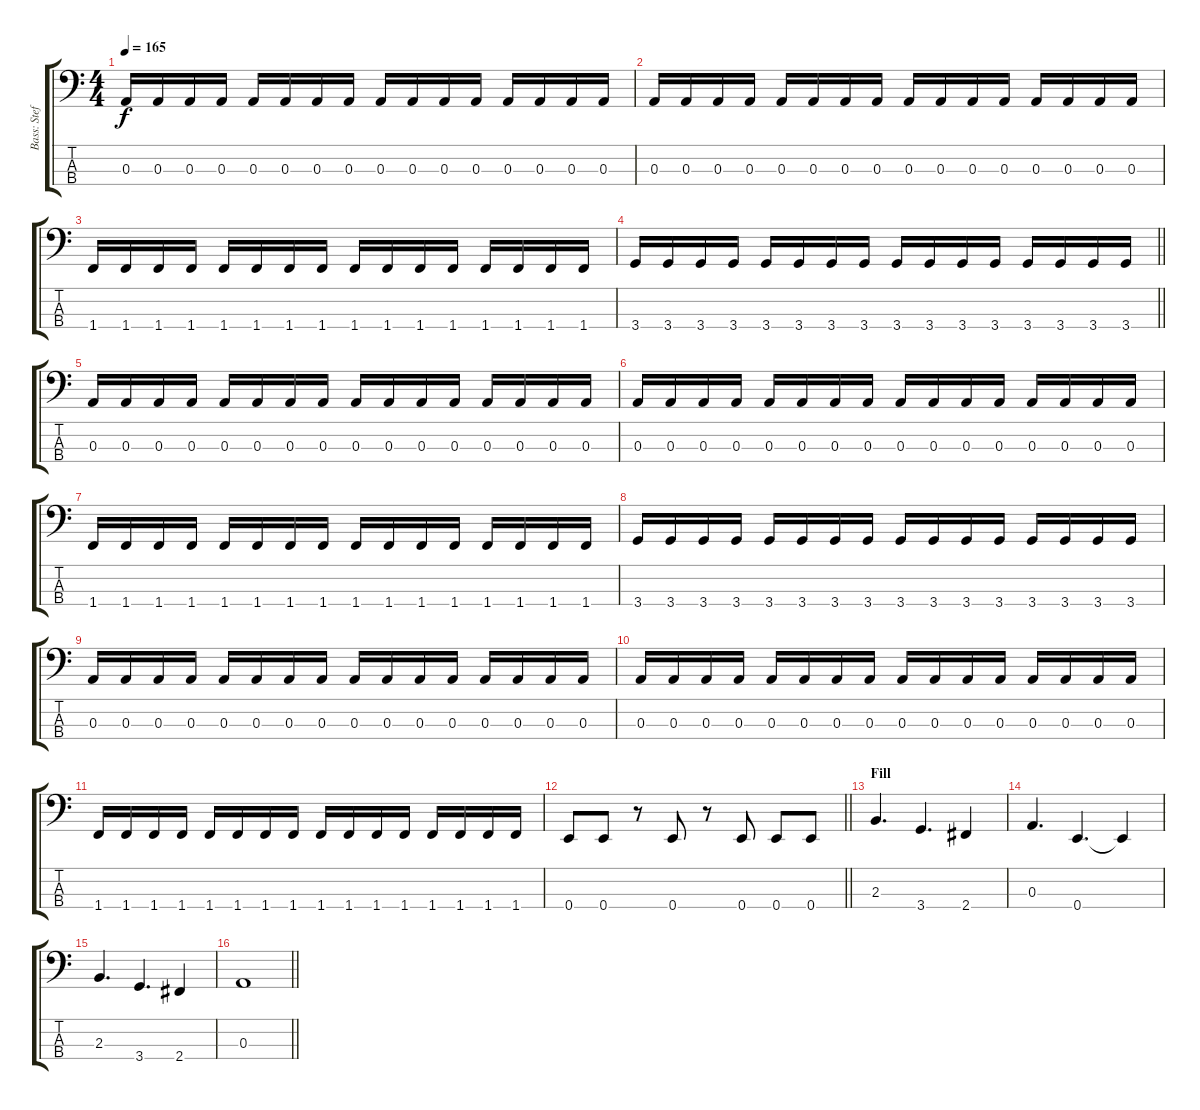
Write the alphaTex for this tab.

\track ("Bass: Stefan Gimpl" "Bass: Stef") {instrument electricbassfinger}
\staff {score tabs}
\tuning (G2 D2 A1 E1) {hide}
\ts (4 4)
\tempo 165
\clef f4
\ks aminor
0.3.16{dy f} 0.3.16 0.3.16 0.3.16 0.3.16 0.3.16 0.3.16 0.3.16 0.3.16 0.3.16 0.3.16 0.3.16 0.3.16 0.3.16 0.3.16 0.3.16 |
0.3.16 0.3.16 0.3.16 0.3.16 0.3.16 0.3.16 0.3.16 0.3.16 0.3.16 0.3.16 0.3.16 0.3.16 0.3.16 0.3.16 0.3.16 0.3.16 |
1.4.16 1.4.16 1.4.16 1.4.16 1.4.16 1.4.16 1.4.16 1.4.16 1.4.16 1.4.16 1.4.16 1.4.16 1.4.16 1.4.16 1.4.16 1.4.16 |
\barLineRight lightlight
3.4.16 3.4.16 3.4.16 3.4.16 3.4.16 3.4.16 3.4.16 3.4.16 3.4.16 3.4.16 3.4.16 3.4.16 3.4.16 3.4.16 3.4.16 3.4.16 |
0.3.16 0.3.16 0.3.16 0.3.16 0.3.16 0.3.16 0.3.16 0.3.16 0.3.16 0.3.16 0.3.16 0.3.16 0.3.16 0.3.16 0.3.16 0.3.16 |
0.3.16 0.3.16 0.3.16 0.3.16 0.3.16 0.3.16 0.3.16 0.3.16 0.3.16 0.3.16 0.3.16 0.3.16 0.3.16 0.3.16 0.3.16 0.3.16 |
1.4.16 1.4.16 1.4.16 1.4.16 1.4.16 1.4.16 1.4.16 1.4.16 1.4.16 1.4.16 1.4.16 1.4.16 1.4.16 1.4.16 1.4.16 1.4.16 |
3.4.16 3.4.16 3.4.16 3.4.16 3.4.16 3.4.16 3.4.16 3.4.16 3.4.16 3.4.16 3.4.16 3.4.16 3.4.16 3.4.16 3.4.16 3.4.16 |
0.3.16 0.3.16 0.3.16 0.3.16 0.3.16 0.3.16 0.3.16 0.3.16 0.3.16 0.3.16 0.3.16 0.3.16 0.3.16 0.3.16 0.3.16 0.3.16 |
0.3.16 0.3.16 0.3.16 0.3.16 0.3.16 0.3.16 0.3.16 0.3.16 0.3.16 0.3.16 0.3.16 0.3.16 0.3.16 0.3.16 0.3.16 0.3.16 |
1.4.16 1.4.16 1.4.16 1.4.16 1.4.16 1.4.16 1.4.16 1.4.16 1.4.16 1.4.16 1.4.16 1.4.16 1.4.16 1.4.16 1.4.16 1.4.16 |
\barLineRight lightlight
0.4.8 0.4.8 r.8 0.4.8 r.8 0.4.8 0.4.8 0.4.8 |
\section ("" "Fill")
2.3.4{d} 3.4.4{d} 2.4.4 |
0.3.4{d} 0.4.4{d} 0.4{t}.4 |
2.3.4{d} 3.4.4{d} 2.4.4 |
\barLineRight lightlight
0.3.1
